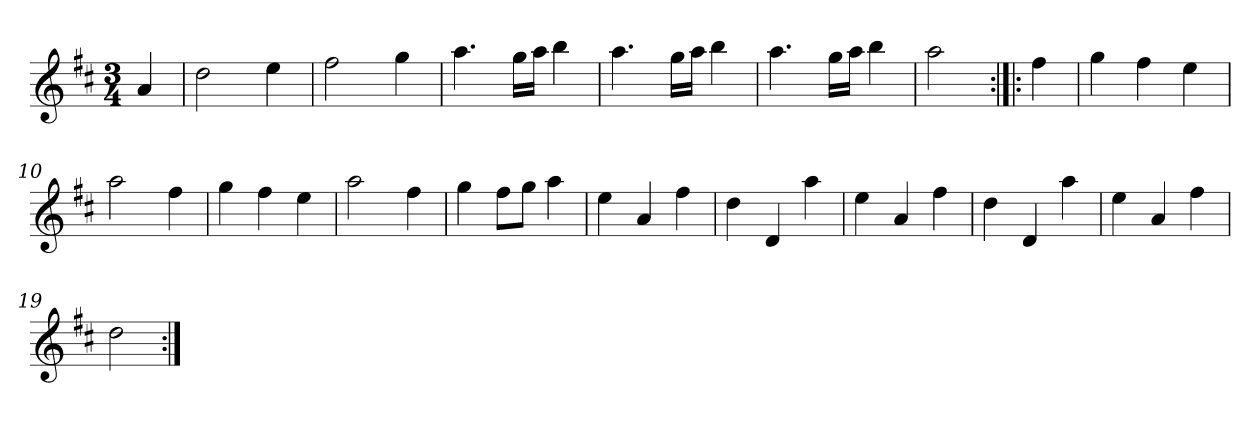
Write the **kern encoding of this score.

**kern
*part1
*staff1
*clefG2
*k[f#c#]
*D:
*M3/4
=1
4a/
=2
2dd\
4ee\
=3
2ff#\
4gg\
=4
4.aa\
16gg\LL
16aa\JJ
4bb\
=5
4.aa\
16gg\LL
16aa\JJ
4bb\
=6
4.aa\
16gg\LL
16aa\JJ
4bb\
=7
2aa\
=8:|!|:
4ff#\
=9
4gg\
4ff#\
4ee\
=10
2aa\
4ff#\
=11
4gg\
4ff#\
4ee\
=12
2aa\
4ff#\
=13
4gg\
8ff#\L
8gg\J
4aa\
!!LO:LB:g=z
=14
4ee\
4a/
4ff#\
=15
4dd\
4d/
4aa\
=16
4ee\
4a/
4ff#\
=17
4dd\
4d/
4aa\
=18
4ee\
4a/
4ff#\
=19
2dd\
=:|!
*-
